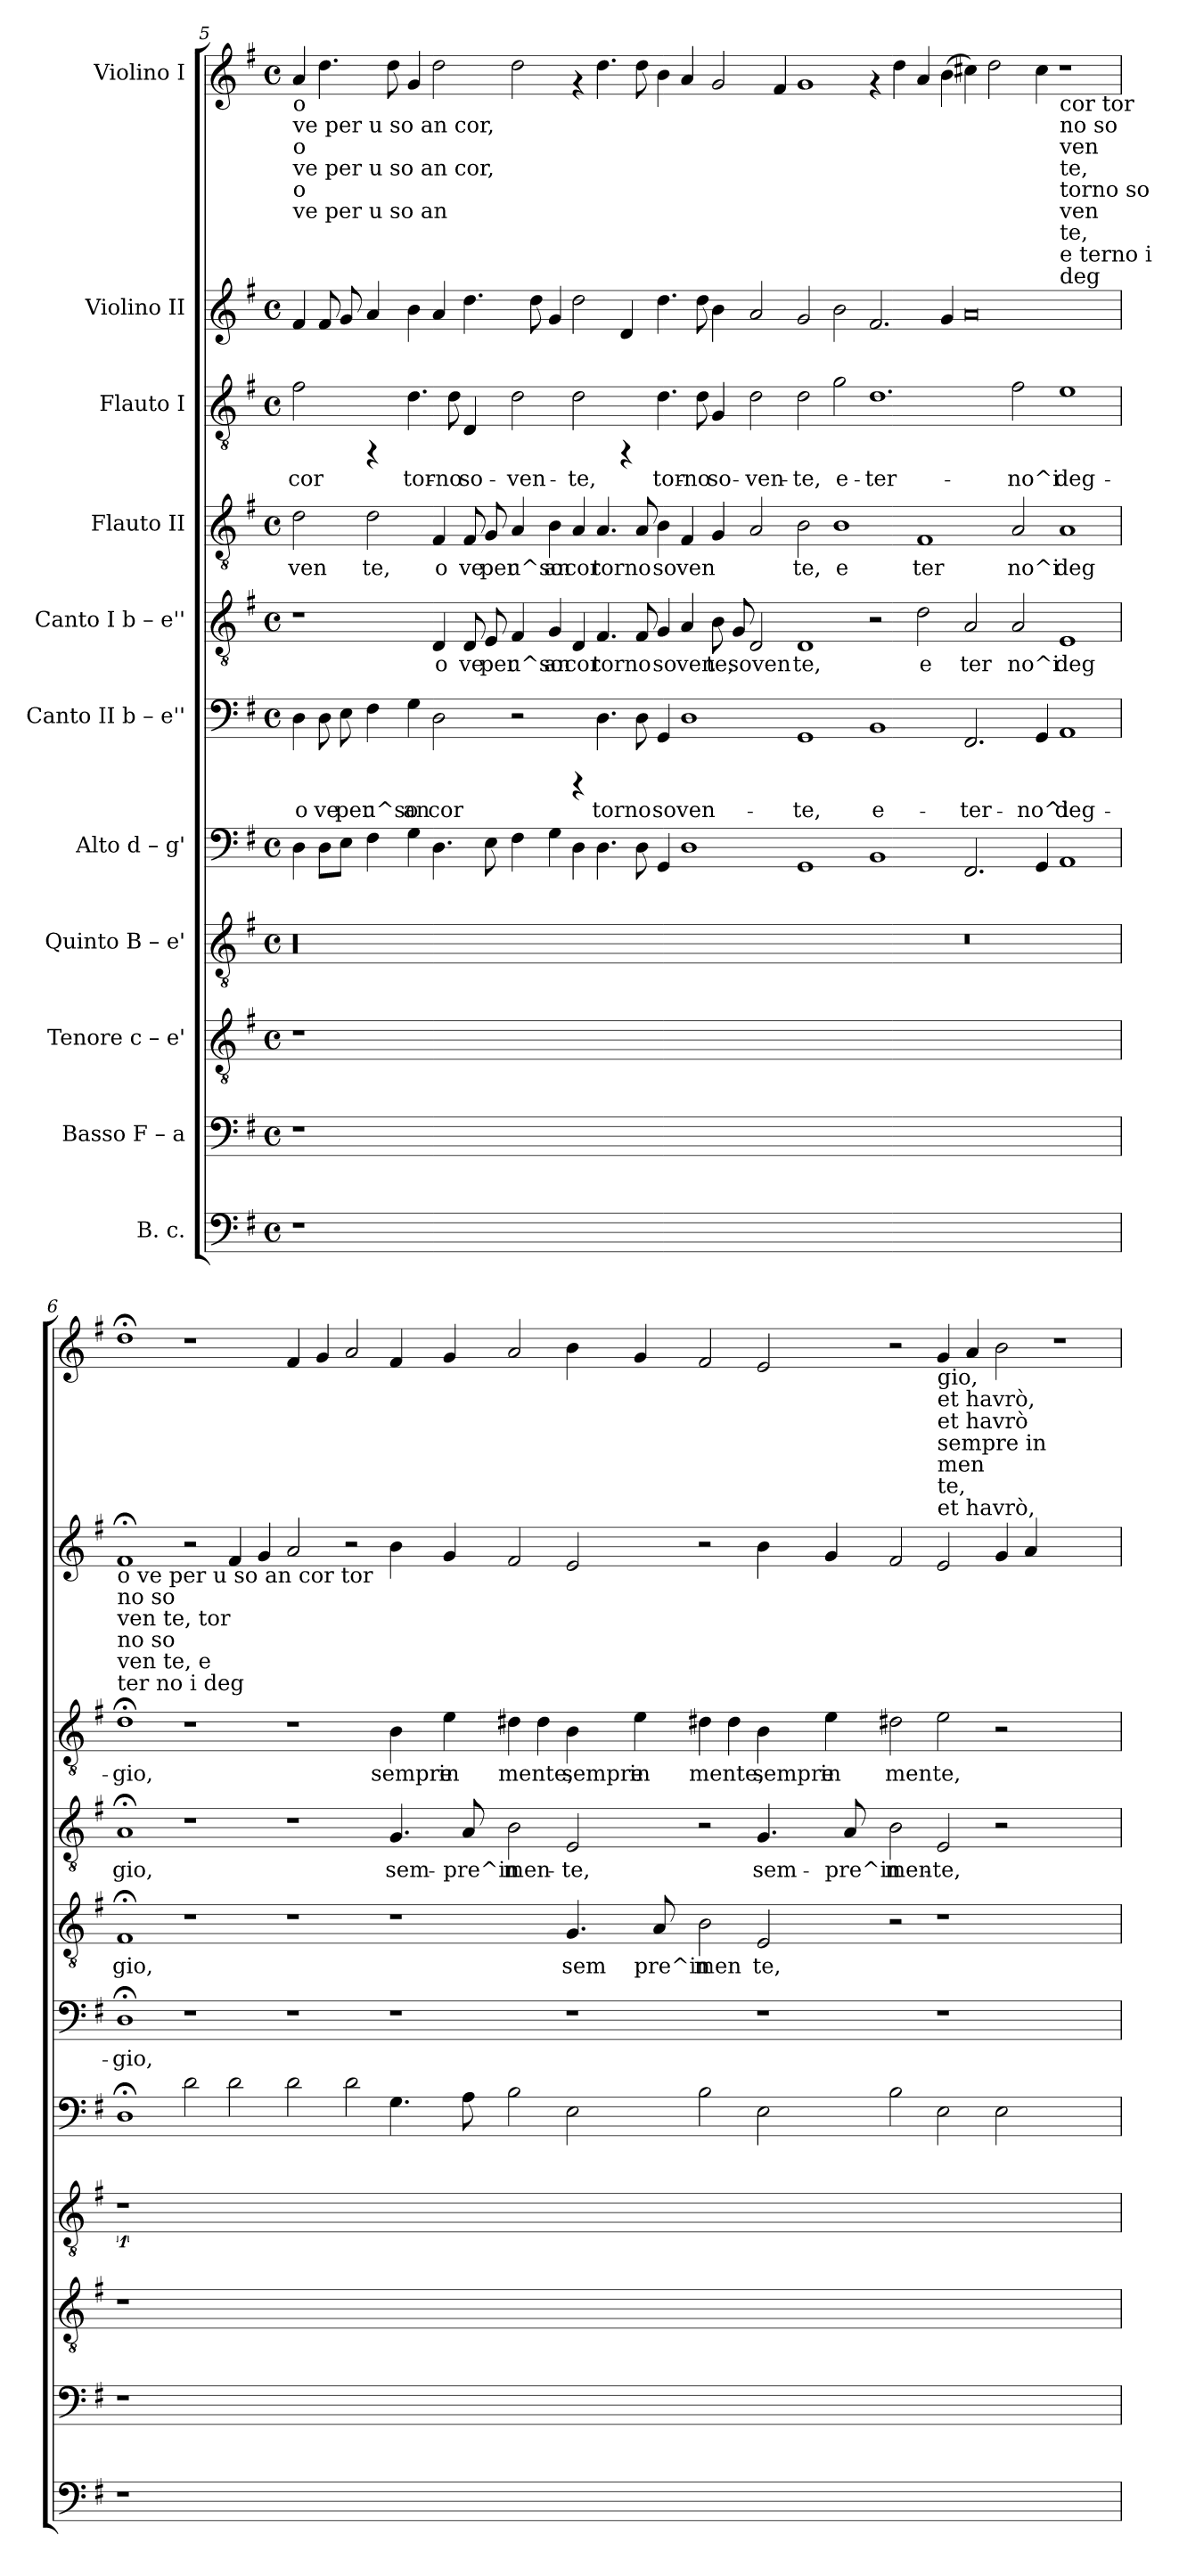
**kern	**kern	**kern	**kern	**kern	**text	**kern	**text	**kern	**text	**kern	**text	**kern	**text	**kern	**kern
*part11	*part10	*part9	*part8	*part7	*part7	*part6	*part6	*part5	*part5	*part4	*part4	*part3	*part3	*part2	*part1
*staff11	*staff10	*staff9	*staff8	*staff7	*staff7	*staff6	*staff6	*staff5	*staff5	*staff4	*staff4	*staff3	*staff3	*staff2	*staff1
*I"B. c.	*I"Basso  F – a	*I"Tenore  c – e'	*I"Quinto  B – e'	*I"Alto  d – g'	*	*I"Canto II  b – e''	*	*I"Canto I  b – e''	*	*I"Flauto II	*	*I"Flauto I	*	*I"Violino II	*I"Violino I
!!LO:PB:g=z
*clefF4	*clefF4	*clefGv2	*clefGv2	*clefF4	*	*clefF4	*	*clefGv2	*	*clefGv2	*	*clefGv2	*	*clefG2	*clefG2
*k[f#]	*k[f#]	*k[f#]	*k[f#]	*k[f#]	*	*k[f#]	*	*k[f#]	*	*k[f#]	*	*k[f#]	*	*k[f#]	*k[f#]
*G:	*G:	*G:	*G:	*G:	*	*G:	*	*G:	*	*G:	*	*G:	*	*G:	*G:
*M4/4	*M4/4	*M4/4	*M4/4	*M4/4	*	*M4/4	*	*M4/4	*	*M4/4	*	*M4/4	*	*M4/4	*M4/4
*met(c)	*met(c)	*met(c)	*met(c)	*met(c)	*	*met(c)	*	*met(c)	*	*met(c)	*	*met(c)	*	*met(c)	*met(c)
=5	=5	=5	=5	=5	=5	=5	=5	=5	=5	=5	=5	=5	=5	=5	=5
!	!	!	!	!	!	!	!	!	!	!	!	!	!	!	!LO:TX:b:t=o
!	!	!	!	!	!	!	!	!	!	!	!	!	!	!	!LO:TX:b:t=ve per u so an cor,
!	!	!	!	!	!	!	!	!	!	!	!	!	!	!	!LO:TX:b:t=o
!	!	!	!	!	!	!	!	!	!	!	!	!	!	!	!LO:TX:b:t=ve per u so an cor,
!	!	!	!	!	!	!	!	!	!	!	!	!	!	!	!LO:TX:b:t=o
!	!	!	!	!	!	!	!	!	!	!	!	!	!	!	!LO:TX:b:t=ve per u so an
!	!	!	!	!	!LO:LY:b:rj	!	!LO:LY:b:rj	!	!	!	!LO:LY:b	!	!LO:LY:b:cj	!	!
1r	1r	1r	00.r	4D\	.	4D\	o-	1r	.	2d\	-ven	2f#\	cor	4f#/	4a/
!	!	!	!	!	!LO:LY:b:rj	!	!LO:LY:b:rj	!	!	!	!	!	!	!	!
.	.	.	.	8D\L	.	8D\	-ve	.	.	.	.	.	.	8f#/	4.dd\
!	!	!	!	!	!LO:LY:b:rj	!	!LO:LY:b:rj	!	!	!	!	!	!	!	!
.	.	.	.	8E\J	.	8E\	per	.	.	.	.	.	.	8g/	.
!	!	!	!	!	!LO:LY:b:rj	!	!LO:LY:b:rj	!	!	!	!LO:LY:b	!	!	!	!
.	.	.	.	4F#\	.	4F#\	u^so-	.	.	2d\	te,	4rFF	.	4a/	.
.	.	.	.	.	.	.	.	.	.	.	.	.	.	.	8dd\
!	!	!	!	!	!LO:LY:b:rj	!	!LO:LY:b:rj	!	!	!	!	!	!LO:LY:b:cj	!	!
.	.	.	.	4G\	.	4G\	-an-	.	.	.	.	4.d\	tor-	4b\	4g/
!	!	!	!	!	!LO:LY:b:rj	!	!LO:LY:b:rj	!	!LO:LY:b:rj	!	!LO:LY:b	!	!	!	!
1%7ryy	1%7ryy	1%7ryy	.	4.D\	.	2D\	-cor	4D/	o	4F#/	o	.	.	4a/	2dd\
!	!	!	!	!	!	!	!	!	!	!	!	!	!LO:LY:b:cj	!	!
.	.	.	.	.	.	.	.	.	.	.	.	8d\	-no	.	.
!	!	!	!	!	!	!	!	!	!LO:LY:b:rj	!	!LO:LY:b	!	!LO:LY:b:cj	!	!
.	.	.	.	.	.	.	.	8D/	ve	8F#/	ve	4D/	so-	4.dd\	.
!	!	!	!	!	!LO:LY:b:rj	!	!	!	!LO:LY:b:rj	!	!LO:LY:b	!	!	!	!
.	.	.	.	8E\	.	.	.	8E/	per	8G/	per	.	.	.	.
!	!	!	!	!	!LO:LY:b:rj	!	!	!	!LO:LY:b:rj	!	!LO:LY:b	!	!LO:LY:b:cj	!	!
.	.	.	.	4F#\	.	2r	.	4F#/	u^so	4A/	u^so	2d\	-ven-	.	2dd\
.	.	.	.	.	.	.	.	.	.	.	.	.	.	8dd\	.
!	!	!	!	!	!LO:LY:b:rj	!	!	!	!LO:LY:b:rj	!	!LO:LY:b	!	!	!	!
.	.	.	.	4G\	.	.	.	4G/	an	4B\	an	.	.	4g/	.
!	!	!	!	!	!LO:LY:b:rj	!	!	!	!LO:LY:b:rj	!	!LO:LY:b	!	!LO:LY:b:cj	!	!
.	.	.	.	4D\	.	4rCCC	.	4D/	cor	4A/	cor	2d\	-te,	2dd\	4rf
!	!	!	!	!	!LO:LY:b:rj	!	!LO:LY:b:rj	!	!LO:LY:b:rj	!	!LO:LY:b	!	!	!	!
.	.	.	.	4.D\	.	4.D\	torno	4.F#/	torno	4.A/	torno	.	.	.	4.dd\
.	.	.	.	.	.	.	.	.	.	.	.	4rFF	.	4d/	.
!	!	!	!	!	!LO:LY:b:rj	!	!LO:LY:b:rj	!	!LO:LY:b:rj	!	!LO:LY:b	!	!	!	!
.	.	.	.	8D\	.	8D\	.	8F#/	.	8A/	.	.	.	.	8dd\
!	!	!	!	!	!LO:LY:b:rj	!	!LO:LY:b:rj	!	!LO:LY:b:rj	!	!LO:LY:b	!	!LO:LY:b:cj	!	!
.	.	.	.	4GG/	.	4GG/	so-	4G/	so	4B\	so	4.d\	tor-	4.dd\	4b\
!	!	!	!	!	!LO:LY:b:rj	!	!LO:LY:b:rj	!	!LO:LY:b:rj	!	!LO:LY:b	!	!	!	!
.	.	.	.	1D	.	1D	-ven-	4A/	ven	4F#/	ven	.	.	.	4a/
!	!	!	!	!	!	!	!	!	!	!	!	!	!LO:LY:b:cj	!	!
.	.	.	.	.	.	.	.	.	.	.	.	8d\	-no	8dd\	.
!	!	!	!	!	!	!	!	!	!LO:LY:b:rj	!	!LO:LY:b	!	!LO:LY:b:cj	!	!
.	.	.	.	.	.	.	.	8B\	te,	4G/	.	4G/	so-	4b\	2g/
!	!	!	!	!	!	!	!	!	!LO:LY:b:rj	!	!	!	!	!	!
.	.	.	.	.	.	.	.	8G/	soven	.	.	.	.	.	.
!	!	!	!	!	!	!	!	!	!LO:LY:b:rj	!	!LO:LY:b	!	!LO:LY:b:cj	!	!
.	.	.	.	.	.	.	.	2D/	.	2A/	.	2d\	-ven-	2a/	.
.	.	.	.	.	.	.	.	.	.	.	.	.	.	.	4f#/
!	!	!	!	!	!LO:LY:b:rj	!	!LO:LY:b:rj	!	!LO:LY:b:rj	!	!LO:LY:b	!	!LO:LY:b:cj	!	!
.	.	.	.	1GG	.	1GG	-te,	1D	te,	2B\	te,	2d\	-te,	2g/	1g
!	!	!	!	!	!	!	!	!	!	!	!LO:LY:b	!	!LO:LY:b:cj	!	!
.	.	.	.	.	.	.	.	.	.	1B	e	2g\	e-	2b\	.
!	!	!	!	!	!LO:LY:b:rj	!	!LO:LY:b:rj	!	!	!	!	!	!LO:LY:b:cj	!	!
.	.	.	.	1BB	.	1BB	e-	2r	.	.	.	1.d	-ter-	2.f#/	4rf
.	.	.	.	.	.	.	.	.	.	.	.	.	.	.	4dd\
!	!	!	!	!	!	!	!	!	!LO:LY:b:rj	!	!LO:LY:b	!	!	!	!
.	.	.	.	.	.	.	.	2d\	e	1F#	ter	.	.	.	4a/
.	.	.	.	.	.	.	.	.	.	.	.	.	.	4g/	(<4b\
!	!	!	!	!	!LO:LY:b:rj	!	!LO:LY:b:rj	!	!LO:LY:b:rj	!	!	!	!	!	!
.	.	.	0r	2.FF#/	.	2.FF#/	-ter-	2A/	ter	.	.	.	.	0a	4cc#X\)
.	.	.	.	.	.	.	.	.	.	.	.	.	.	.	2dd\
!	!	!	!	!	!	!	!	!	!LO:LY:b:rj	!	!LO:LY:b	!	!LO:LY:b:cj	!	!
.	.	.	.	.	.	.	.	2A/	no^i	2A/	no^i	2f#\	-no^i	.	.
!	!	!	!	!	!LO:LY:b:rj	!	!LO:LY:b:rj	!	!	!	!	!	!	!	!
.	.	.	.	4GG/	.	4GG/	-no^i	.	.	.	.	.	.	.	4cc#\
!	!	!	!	!	!	!	!	!	!	!	!	!	!	!	!LO:TX:b:t=cor tor
!	!	!	!	!	!	!	!	!	!	!	!	!	!	!	!LO:TX:b:t=no so
!	!	!	!	!	!	!	!	!	!	!	!	!	!	!	!LO:TX:b:t=ven
!	!	!	!	!	!	!	!	!	!	!	!	!	!	!	!LO:TX:b:t=te,
!	!	!	!	!	!	!	!	!	!	!	!	!	!	!	!LO:TX:b:t=torno so
!	!	!	!	!	!	!	!	!	!	!	!	!	!	!	!LO:TX:b:t=ven
!	!	!	!	!	!	!	!	!	!	!	!	!	!	!	!LO:TX:b:t=te,
!	!	!	!	!	!	!	!	!	!	!	!	!	!	!	!LO:TX:b:t=e terno i
!	!	!	!	!	!	!	!	!	!	!	!	!	!	!	!LO:TX:b:t=deg
!	!	!	!	!	!LO:LY:b:rj	!	!LO:LY:b:rj	!	!LO:LY:b:rj	!	!LO:LY:b	!	!LO:LY:b:cj	!	!
.	.	.	.	1AA	.	1AA	deg-	1E	deg	1A	deg	1e	deg-	.	1r
!!LO:PB:g=z
=6	=6	=6	=6	=6	=6	=6	=6	=6	=6	=6	=6	=6	=6	=6	=6
!	!	!	!	!	!	!	!	!	!	!	!	!	!	!LO:TX:b:t=o ve per u so an cor tor	!
!	!	!	!	!	!	!	!	!	!	!	!	!	!	!LO:TX:b:t=no so	!
!	!	!	!	!	!	!	!	!	!	!	!	!	!	!LO:TX:b:t=ven te, tor	!
!	!	!	!	!	!	!	!	!	!	!	!	!	!	!LO:TX:b:t=no so	!
!	!	!	!	!	!	!	!	!	!	!	!	!	!	!LO:TX:b:t=ven te, e	!
!	!	!	!	!	!	!	!	!	!	!	!	!	!	!LO:TX:b:t=ter no i deg	!
!	!	!	!	!	!LO:LY:b:rj	!	!LO:LY:b:rj	!	!LO:LY:b:rj	!	!LO:LY:b	!	!LO:LY:b:cj	!	!
1r	1r	1r	1%7r	1D;<	.	1D;<	-gio,	1F#;<	gio,	1A;<	gio,	1d;<	-gio,	1f#;<	1dd;<
!	!	!	!	!	!LO:LY:b:rj	!	!	!	!	!	!	!	!	!	!
1%7ryy	1%7ryy	1%7ryy	.	2d\	.	1r	.	1r	.	1r	.	1r	.	2r	1r
!	!	!	!	!	!LO:LY:b:rj	!	!	!	!	!	!	!	!	!	!
.	.	.	.	2d\	.	.	.	.	.	.	.	.	.	4f#/	.
.	.	.	.	.	.	.	.	.	.	.	.	.	.	4g/	.
!	!	!	!	!	!LO:LY:b:rj	!	!	!	!	!	!	!	!	!	!
.	.	.	.	2d\	.	1r	.	1r	.	1r	.	1r	.	2a/	4f#/
.	.	.	.	.	.	.	.	.	.	.	.	.	.	.	4g/
!	!	!	!	!	!LO:LY:b:rj	!	!	!	!	!	!	!	!	!	!
.	.	.	.	2d\	.	.	.	.	.	.	.	.	.	2r	2a/
!	!	!	!	!	!LO:LY:b:rj	!	!	!	!	!	!LO:LY:b	!	!LO:LY:b:cj	!	!
.	.	.	.	4.G\	.	1r	.	1r	.	4.G/	sem-	4B\	sempre	4b\	4f#/
!	!	!	!	!	!	!	!	!	!	!	!	!	!LO:LY:b:cj	!	!
.	.	.	.	.	.	.	.	.	.	.	.	4e\	in	4g/	4g/
!	!	!	!	!	!LO:LY:b:rj	!	!	!	!	!	!LO:LY:b	!	!	!	!
.	.	.	.	8A\	.	.	.	.	.	8A/	-pre^in	.	.	.	.
!	!	!	!	!	!LO:LY:b:rj	!	!	!	!	!	!LO:LY:b	!	!LO:LY:b:cj	!	!
.	.	.	.	2B\	.	.	.	.	.	2B\	men-	4d#X\	mente,	2f#/	2a/
!	!	!	!	!	!	!	!	!	!	!	!	!	!LO:LY:b:cj	!	!
.	.	.	.	.	.	.	.	.	.	.	.	4d#\	.	.	.
!	!	!	!	!	!LO:LY:b:rj	!	!	!	!LO:LY:b:rj	!	!LO:LY:b	!	!LO:LY:b:cj	!	!
.	.	.	.	2E\	.	1r	.	4.G/	sem	2E/	-te,	4B\	sempre	2e/	4b\
!	!	!	!	!	!	!	!	!	!	!	!	!	!LO:LY:b:cj	!	!
.	.	.	.	.	.	.	.	.	.	.	.	4e\	in	.	4g/
!	!	!	!	!	!	!	!	!	!LO:LY:b:rj	!	!	!	!	!	!
.	.	.	.	.	.	.	.	8A/	pre^in	.	.	.	.	.	.
!	!	!	!	!	!LO:LY:b:rj	!	!	!	!LO:LY:b:rj	!	!	!	!LO:LY:b:cj	!	!
.	.	.	.	2B\	.	.	.	2B\	men	2r	.	4d#X\	mente,	2r	2f#/
!	!	!	!	!	!	!	!	!	!	!	!	!	!LO:LY:b:cj	!	!
.	.	.	.	.	.	.	.	.	.	.	.	4d#\	.	.	.
!	!	!	!	!	!LO:LY:b:rj	!	!	!	!LO:LY:b:rj	!	!LO:LY:b	!	!LO:LY:b:cj	!	!
.	.	.	.	2E\	.	1r	.	2E/	te,	4.G/	sem-	4B\	sempre	4b\	2e/
!	!	!	!	!	!	!	!	!	!	!	!	!	!LO:LY:b:cj	!	!
.	.	.	.	.	.	.	.	.	.	.	.	4e\	in	4g/	.
!	!	!	!	!	!	!	!	!	!	!	!LO:LY:b	!	!	!	!
.	.	.	.	.	.	.	.	.	.	8A/	-pre^in	.	.	.	.
!	!	!	!	!	!LO:LY:b:rj	!	!	!	!	!	!LO:LY:b	!	!LO:LY:b:cj	!	!
.	.	.	.	2B\	.	.	.	2r	.	2B\	men-	2d#X\	men	2f#/	2r
!	!	!	!	!	!	!	!	!	!	!	!	!	!	!	!LO:TX:b:t=gio,
!	!	!	!	!	!	!	!	!	!	!	!	!	!	!	!LO:TX:b:t=et havrò,
!	!	!	!	!	!	!	!	!	!	!	!	!	!	!	!LO:TX:b:t=et havrò
!	!	!	!	!	!	!	!	!	!	!	!	!	!	!	!LO:TX:b:t=sempre in
!	!	!	!	!	!	!	!	!	!	!	!	!	!	!	!LO:TX:b:t=men
!	!	!	!	!	!	!	!	!	!	!	!	!	!	!	!LO:TX:b:t=te,
!	!	!	!	!	!	!	!	!	!	!	!	!	!	!	!LO:TX:b:t=et havrò,
!	!	!	!	!	!LO:LY:b:rj	!	!	!	!	!	!LO:LY:b	!	!LO:LY:b:cj	!	!
.	.	.	.	2E\	.	1r	.	1r	.	2E/	-te,	2e\	te,	2e/	4g/
.	.	.	.	.	.	.	.	.	.	.	.	.	.	.	4a/
!	!	!	!	!	!LO:LY:b:rj	!	!	!	!	!	!	!	!	!	!
.	.	.	.	2E\	.	.	.	.	.	2r	.	2r	.	4g/	2b\
.	.	.	.	.	.	.	.	.	.	.	.	.	.	4a/	.
.	.	.	1ryy	1ryy	.	1ryy	.	1ryy	.	1ryy	.	1ryy	.	1ryy	1r
=	=	=	=	=	=	=	=	=	=	=	=	=	=	=	=
*-	*-	*-	*-	*-	*-	*-	*-	*-	*-	*-	*-	*-	*-	*-	*-
